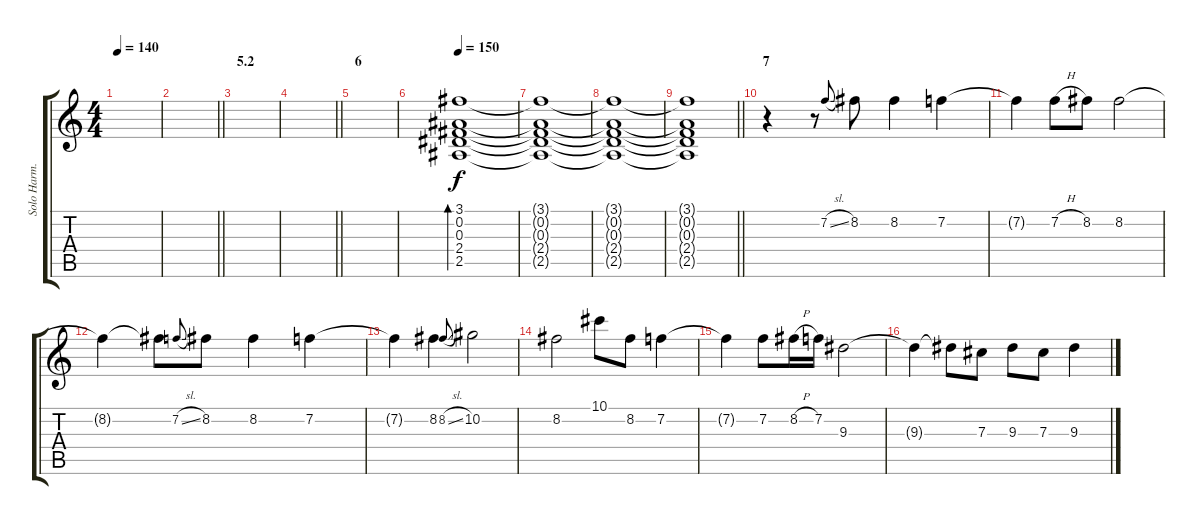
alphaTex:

\track ("Solo Harm." "Solo Harm.") {instrument distortionguitar}
\staff {score tabs}
\tuning (Eb4 Bb3 Gb3 Db3 Ab2 Eb2) {hide}
\ts (4 4)
\tempo 140
\clef g2
\ks c
|
\barLineRight lightlight
|
\section ("" "5.2")
|
\barLineRight lightlight
|
\section ("" "6")
|
\tempo 150
(3.1 0.2 0.3 2.4 2.5).1{bd 240 volume 12 balance 8} |
(3.1{t} 0.2{t} 0.3{t} 2.4{t} 2.5{t}).1 |
(3.1{t} 0.2{t} 0.3{t} 2.4{t} 2.5{t}).1{volume 0} |
\barLineRight lightlight
(3.1{t} 0.2{t} 0.3{t} 2.4{t} 2.5{t}).1 |
\section ("" "7")
r.4{volume 8 balance 3} r.8 7.2{sl}.8{gr onbeat} 8.2.8 8.2.4 7.2.4 |
7.2{t}.4 7.2{h}.8 8.2.8 8.2.2 |
8.2{t}.4 8.2{t}.8 7.2{sl}.8{gr onbeat} 8.2.8 8.2.4 7.2.4 |
7.2{t}.4 8.2.4 8.2{sl}.8{gr onbeat} 10.2.2 |
8.2.2 10.1.8 8.2.8 7.2.4 |
7.2{t}.4 7.2.8 8.2{h}.16 7.2.16 9.3.2 |
9.3{t}.4 9.3{t}.8 7.3.8 9.3.8 7.3.8 9.3.4
